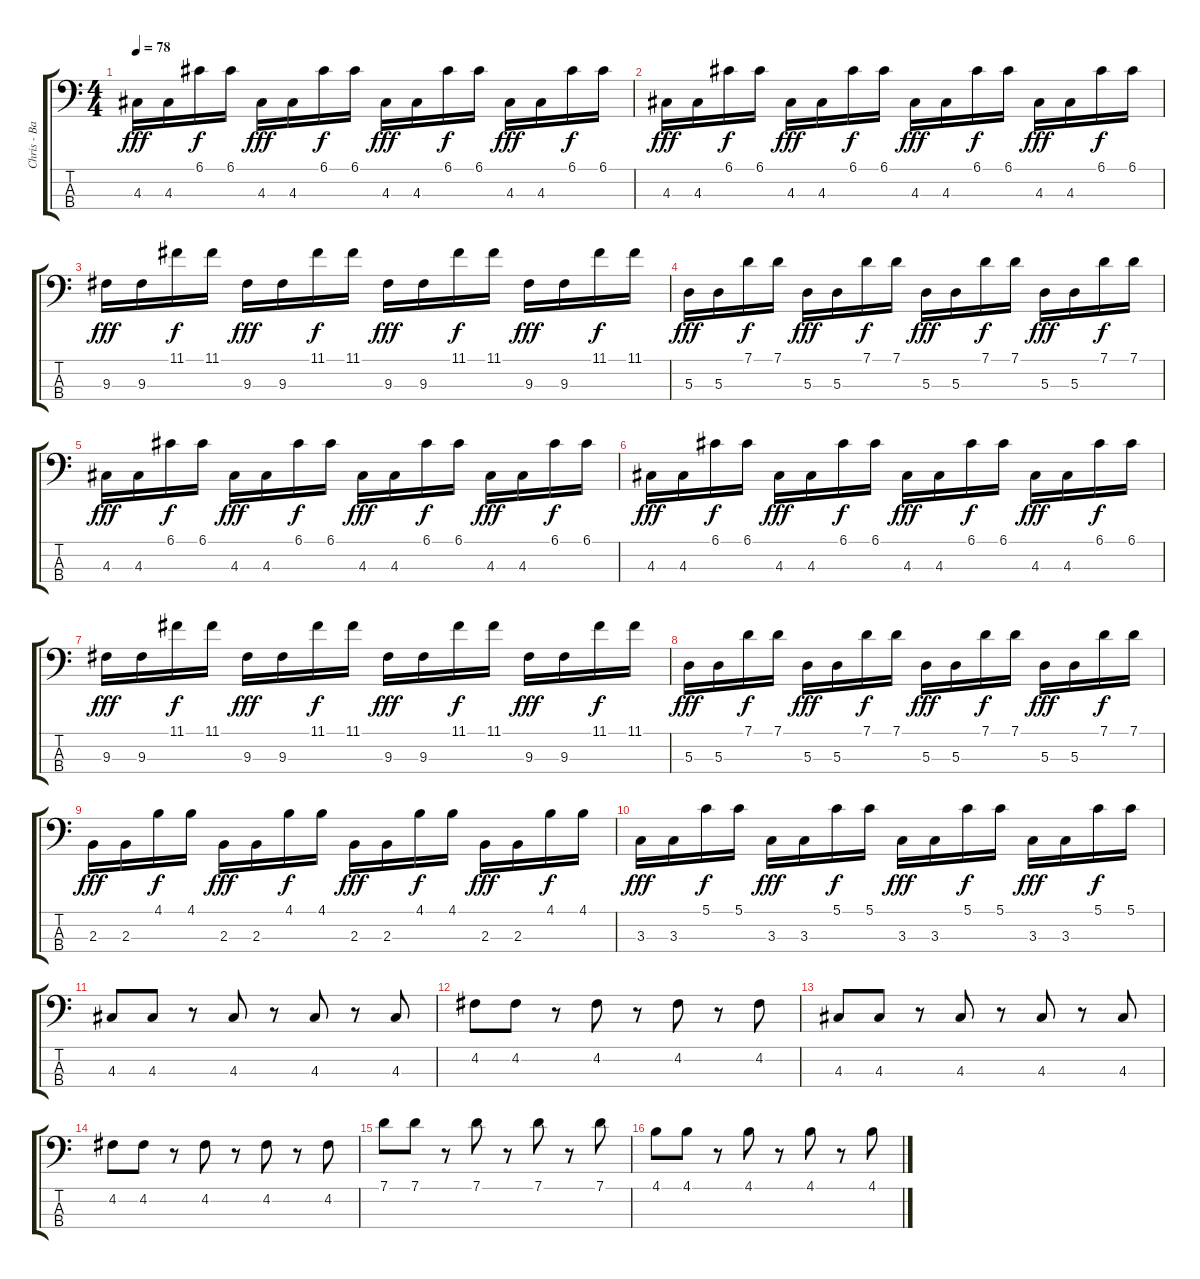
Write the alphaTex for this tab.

\track ("Chris - Bass" "Chris - Ba") {instrument electricbassfinger}
\staff {score tabs}
\tuning (G2 D2 A1 E1) {hide}
\ts (4 4)
\tempo 78
\clef f4
\ks c
4.3.16{dy fff volume 9 instrument synthbass2} 4.3.16 6.1.16{dy f} 6.1.16 4.3.16{dy fff} 4.3.16 6.1.16{dy f} 6.1.16 4.3.16{dy fff} 4.3.16 6.1.16{dy f} 6.1.16 4.3.16{dy fff} 4.3.16 6.1.16{dy f} 6.1.16 |
4.3.16{dy fff} 4.3.16 6.1.16{dy f} 6.1.16 4.3.16{dy fff} 4.3.16 6.1.16{dy f} 6.1.16 4.3.16{dy fff} 4.3.16 6.1.16{dy f} 6.1.16 4.3.16{dy fff} 4.3.16 6.1.16{dy f} 6.1.16 |
9.3.16{dy fff} 9.3.16 11.1.16{dy f} 11.1.16 9.3.16{dy fff} 9.3.16 11.1.16{dy f} 11.1.16 9.3.16{dy fff} 9.3.16 11.1.16{dy f} 11.1.16 9.3.16{dy fff} 9.3.16 11.1.16{dy f} 11.1.16 |
5.3.16{dy fff} 5.3.16 7.1.16{dy f} 7.1.16 5.3.16{dy fff} 5.3.16 7.1.16{dy f} 7.1.16 5.3.16{dy fff} 5.3.16 7.1.16{dy f} 7.1.16 5.3.16{dy fff} 5.3.16 7.1.16{dy f} 7.1.16 |
4.3.16{dy fff} 4.3.16 6.1.16{dy f} 6.1.16 4.3.16{dy fff} 4.3.16 6.1.16{dy f} 6.1.16 4.3.16{dy fff} 4.3.16 6.1.16{dy f} 6.1.16 4.3.16{dy fff} 4.3.16 6.1.16{dy f} 6.1.16 |
4.3.16{dy fff} 4.3.16 6.1.16{dy f} 6.1.16 4.3.16{dy fff} 4.3.16 6.1.16{dy f} 6.1.16 4.3.16{dy fff} 4.3.16 6.1.16{dy f} 6.1.16 4.3.16{dy fff} 4.3.16 6.1.16{dy f} 6.1.16 |
9.3.16{dy fff} 9.3.16 11.1.16{dy f} 11.1.16 9.3.16{dy fff} 9.3.16 11.1.16{dy f} 11.1.16 9.3.16{dy fff} 9.3.16 11.1.16{dy f} 11.1.16 9.3.16{dy fff} 9.3.16 11.1.16{dy f} 11.1.16 |
5.3.16{dy fff} 5.3.16 7.1.16{dy f} 7.1.16 5.3.16{dy fff} 5.3.16 7.1.16{dy f} 7.1.16 5.3.16{dy fff} 5.3.16 7.1.16{dy f} 7.1.16 5.3.16{dy fff} 5.3.16 7.1.16{dy f} 7.1.16 |
2.3.16{dy fff} 2.3.16 4.1.16{dy f} 4.1.16 2.3.16{dy fff} 2.3.16 4.1.16{dy f} 4.1.16 2.3.16{dy fff} 2.3.16 4.1.16{dy f} 4.1.16 2.3.16{dy fff} 2.3.16 4.1.16{dy f} 4.1.16 |
3.3.16{dy fff} 3.3.16 5.1.16{dy f} 5.1.16 3.3.16{dy fff} 3.3.16 5.1.16{dy f} 5.1.16 3.3.16{dy fff} 3.3.16 5.1.16{dy f} 5.1.16 3.3.16{dy fff} 3.3.16 5.1.16{dy f} 5.1.16 |
4.3.8{volume 14 instrument electricbassfinger} 4.3.8 r.8 4.3.8 r.8 4.3.8 r.8 4.3.8 |
4.2.8 4.2.8 r.8 4.2.8 r.8 4.2.8 r.8 4.2.8 |
4.3.8 4.3.8 r.8 4.3.8 r.8 4.3.8 r.8 4.3.8 |
4.2.8 4.2.8 r.8 4.2.8 r.8 4.2.8 r.8 4.2.8 |
7.1.8 7.1.8 r.8 7.1.8 r.8 7.1.8 r.8 7.1.8 |
4.1.8 4.1.8 r.8 4.1.8 r.8 4.1.8 r.8 4.1.8
